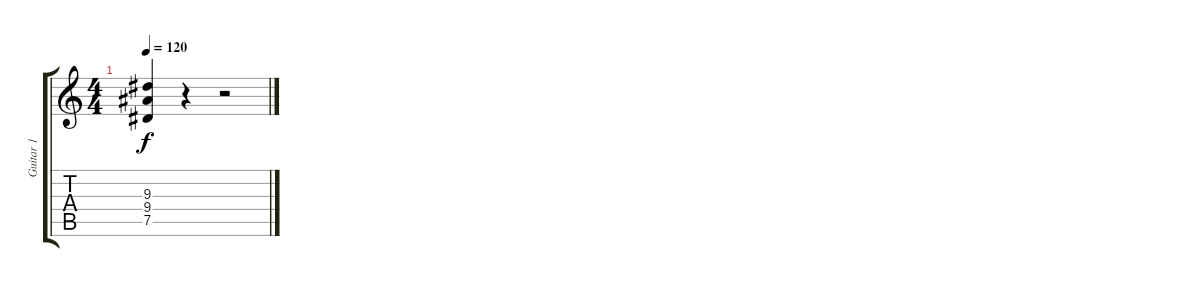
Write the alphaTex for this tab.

\track ("Guitar 1" "Guitar 1") {instrument distortionguitar}
\staff {score tabs}
\tuning (Eb4 Bb3 Gb3 Db3 Ab2 Eb2) {hide}
\ts (4 4)
\tempo 120
\clef g2
\ks c
(9.3 9.4 7.5).4{dy f} r.4 r.2
